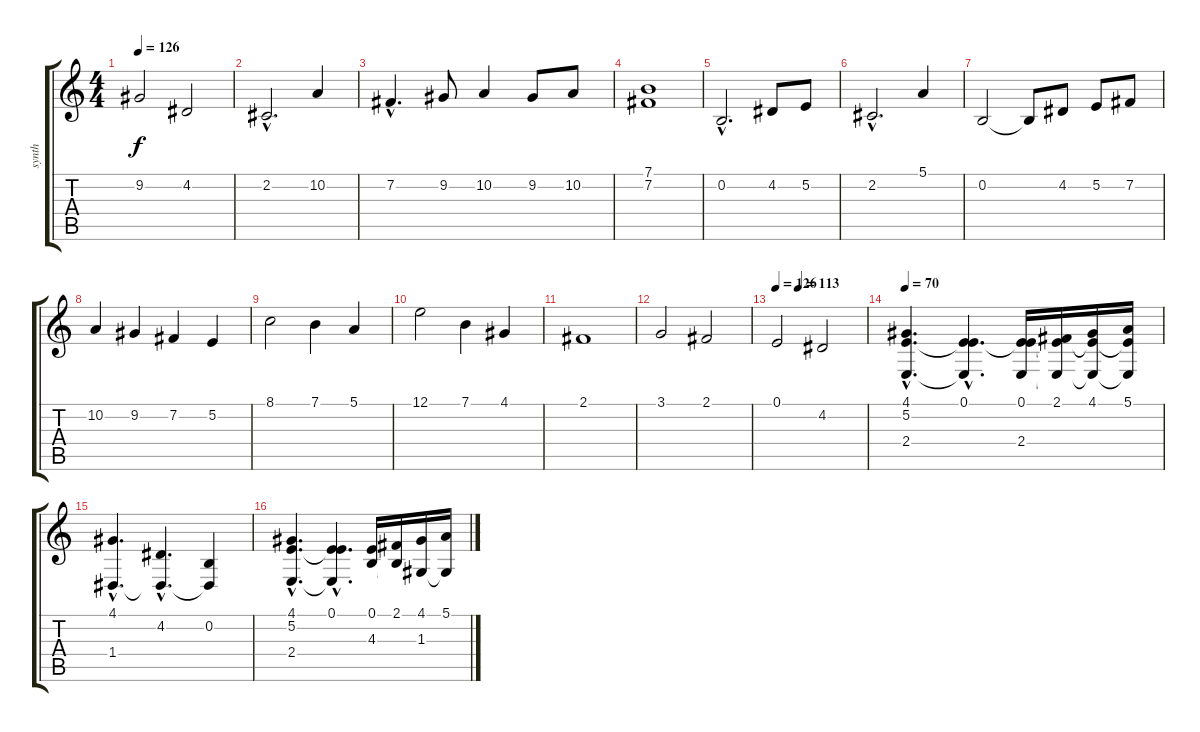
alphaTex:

\track ("synth" "synth") {instrument stringensemble1}
\staff {score tabs}
\tuning (E4 B3 G3 D3 A2 E2) {hide}
\ts (4 4)
\tempo 126
\clef g2
\ks c
9.2.2{dy f} 4.2.2 |
2.2{hac}.2{d} 10.2.4 |
7.2{hac}.4{d} 9.2.8 10.2.4 9.2.8 10.2.8 |
(7.1 7.2).1 |
0.2{hac}.2{d} 4.2.8 5.2.8 |
2.2{hac}.2{d} 5.1.4 |
0.2.2 0.2{t}.8 4.2.8 5.2.8 7.2.8 |
10.2.4 9.2.4 7.2.4 5.2.4 |
8.1.2 7.1.4 5.1.4 |
12.1.2 7.1.4 4.1.4 |
2.1.1 |
3.1.2 2.1.2 |
\tempo 126
\tempo (113 0.25)
0.1.2 4.2.2 |
\tempo 65
\tempo 70
(4.1{hac} 5.2{hac} 2.4{hac}).4{d} (0.1{hac} 5.2{hac t} 2.4{hac t}).4{d} (0.1 5.2{t} 2.4).16 (2.1 5.2{t} 2.4{t}).16 (4.1 5.2{t} 2.4{t}).16 (5.1 5.2{t} 2.4{t}).16 |
(4.1{hac} 1.4{hac}).4{d} (4.2{hac} 1.4{hac t}).4{d} (0.2 1.4{t}).4 |
(4.1{hac} 5.2{hac} 2.4{hac}).4{d} (0.1{hac} 5.2{hac t} 2.4{hac t}).4{d} (0.1 4.3).16 (2.1 4.3{t}).16 (4.1 1.3).16 (5.1 1.3{t}).16
